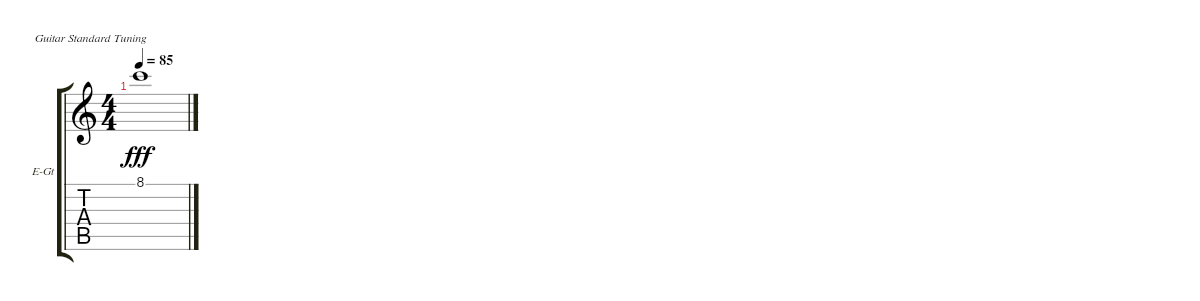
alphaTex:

\defaultSystemsLayout 4
\bracketExtendMode groupsimilarinstruments
\firstSystemTrackNameOrientation horizontal
\otherSystemsTrackNameOrientation horizontal
\track ("Electric Guitar" "E-Gt") {instrument distortionguitar}
\staff {score tabs}
\tuning (E4 B3 G3 D3 A2 E2)
\ts (4 4)
\tempo 85
\clef g2
\scale
0.333333
\ks c
8.1.1{dy fff}
